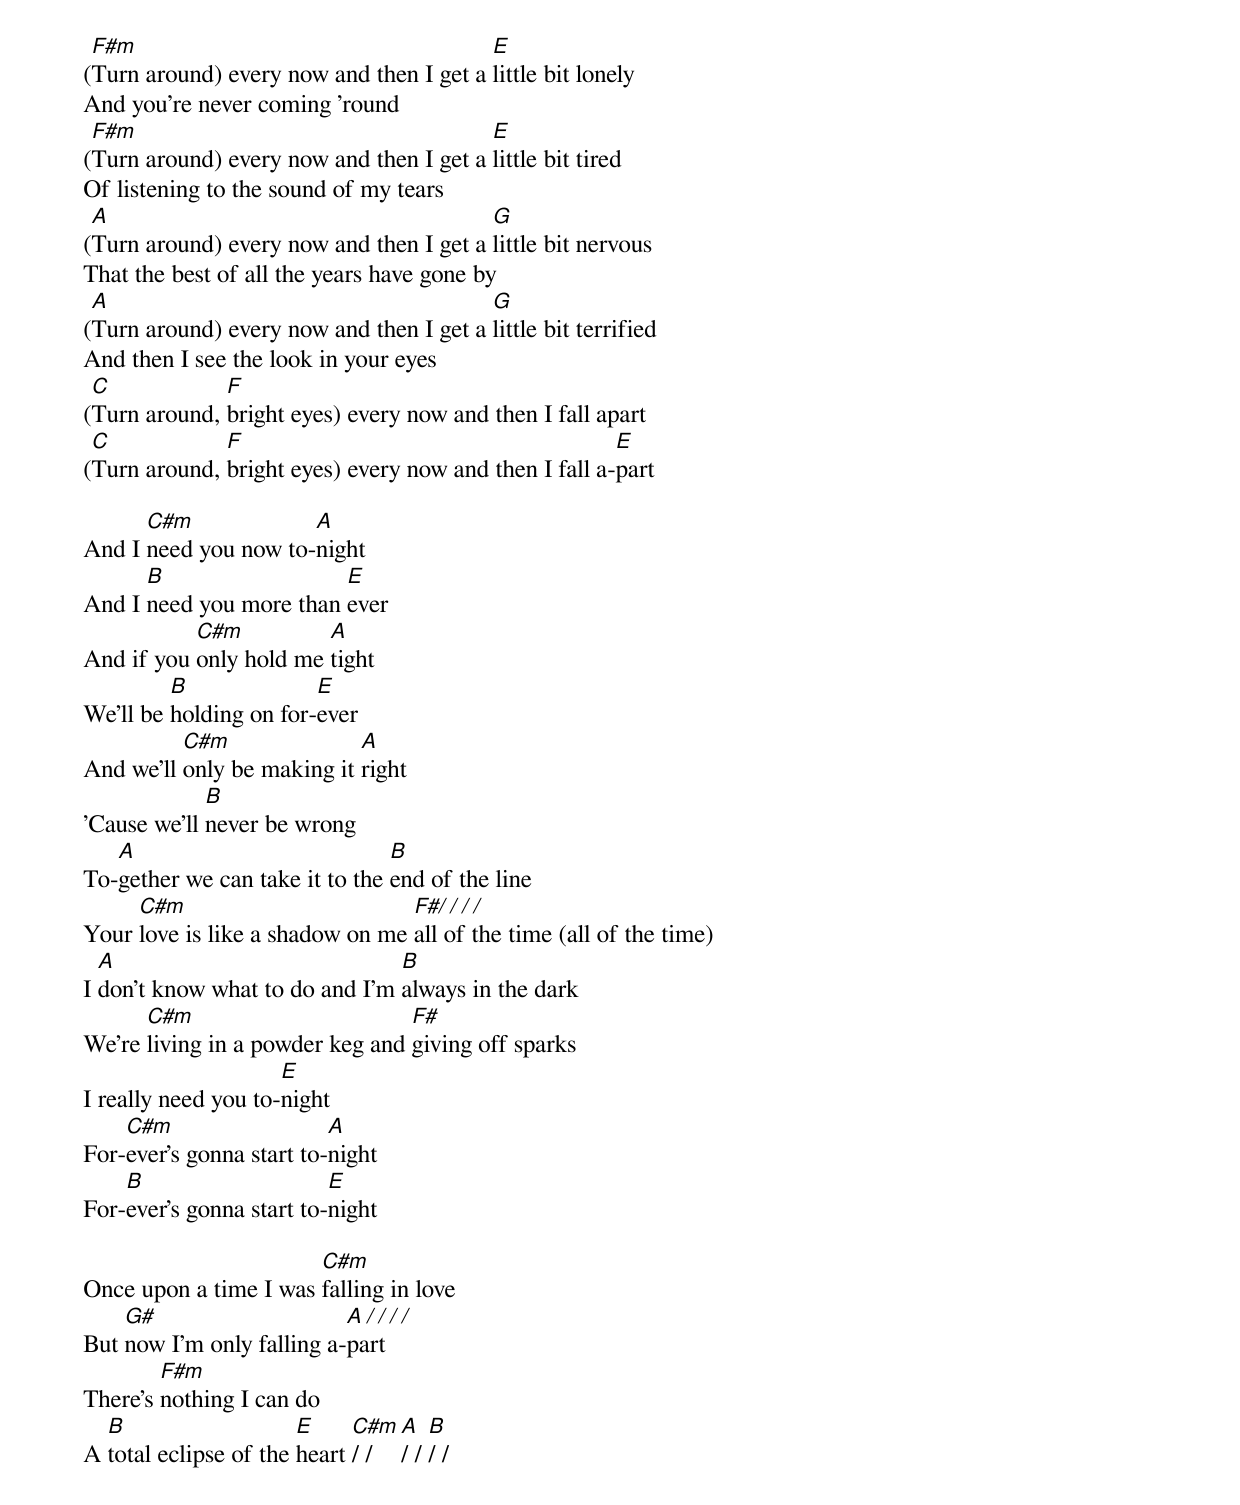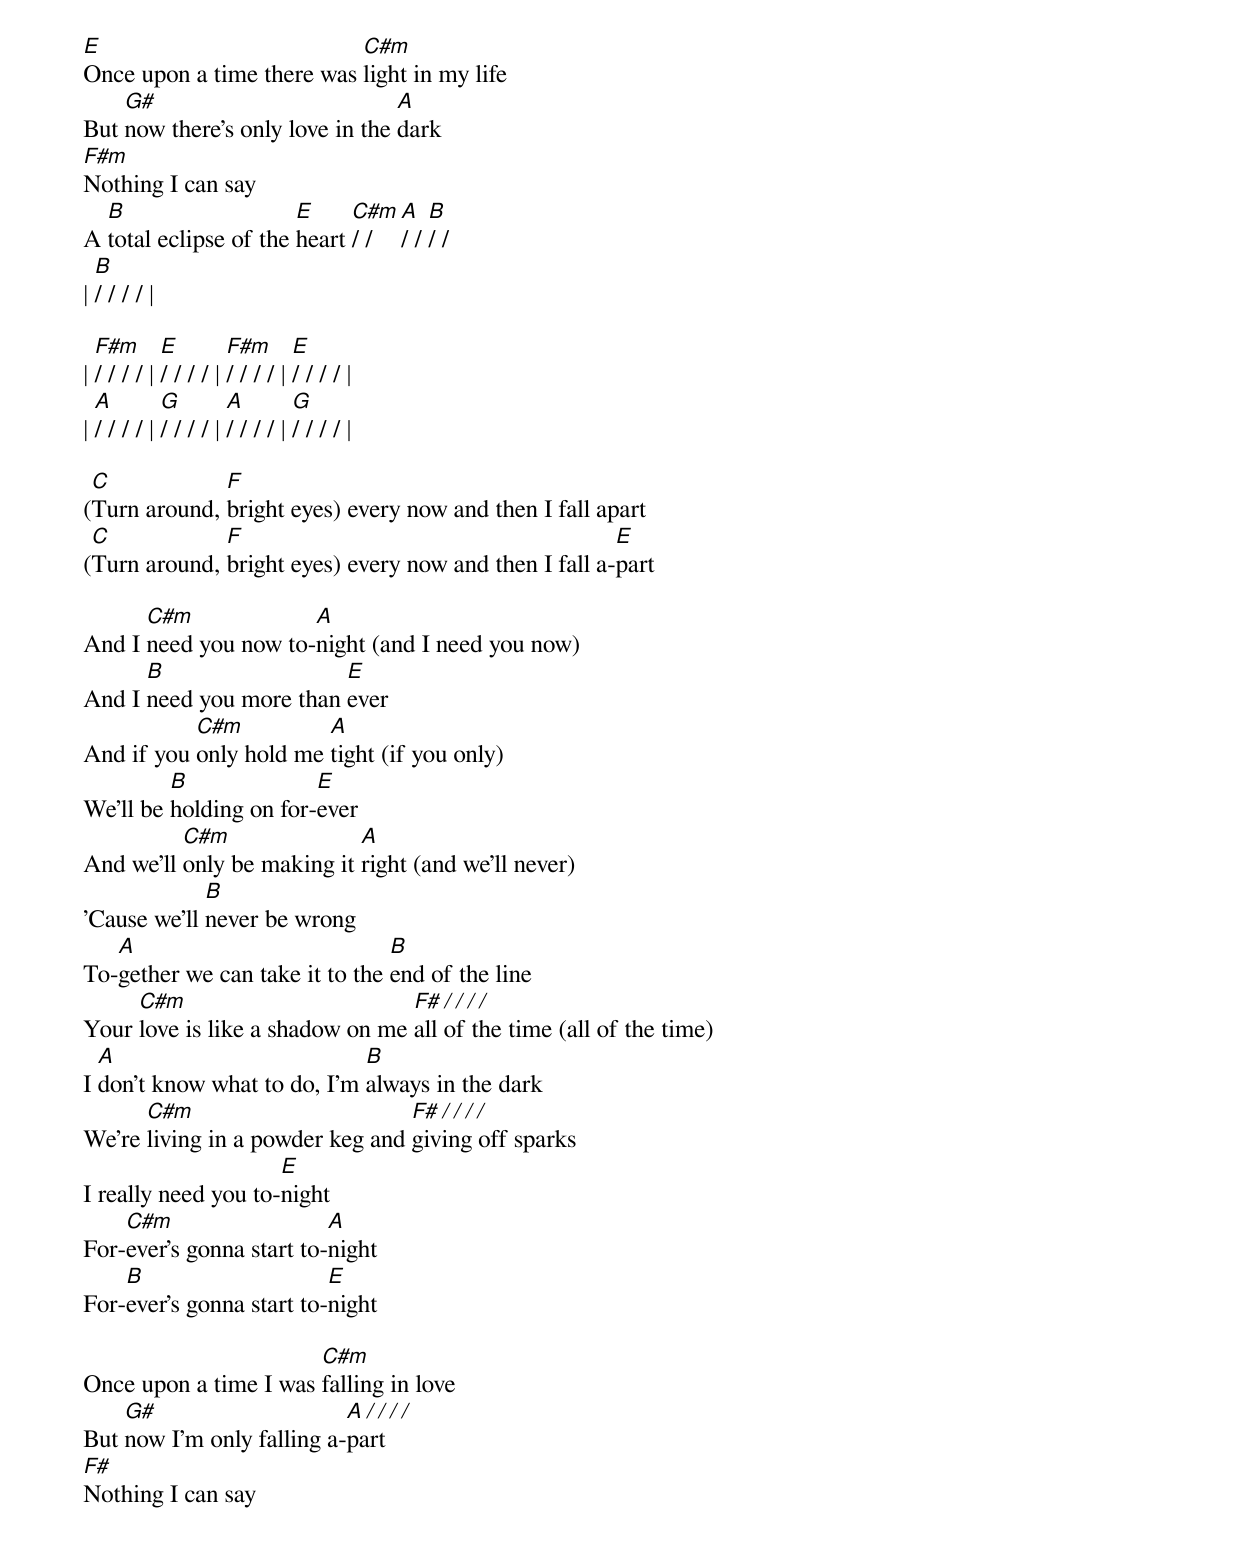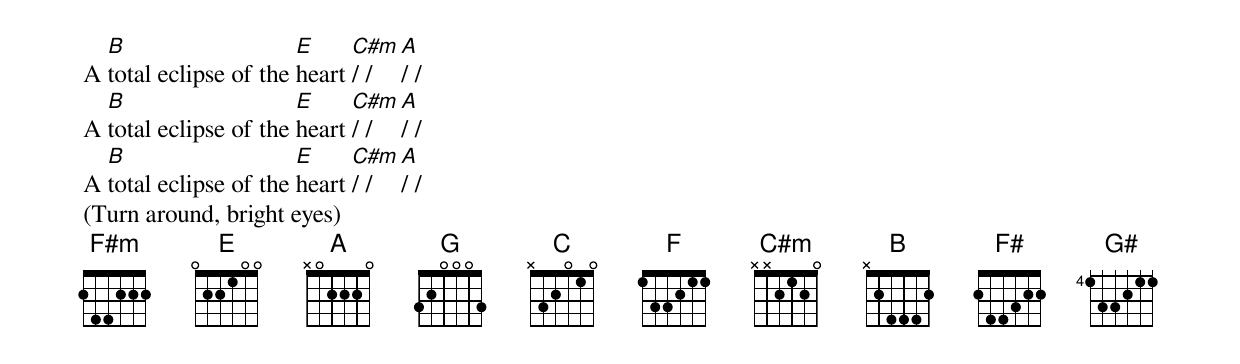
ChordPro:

([F#m]Turn around) every now and then I get a [E]little bit lonely
And you're never coming 'round
([F#m]Turn around) every now and then I get a [E]little bit tired
Of listening to the sound of my tears
([A]Turn around) every now and then I get a [G]little bit nervous
That the best of all the years have gone by
([A]Turn around) every now and then I get a [G]little bit terrified
And then I see the look in your eyes
([C]Turn around, [F]bright eyes) every now and then I fall apart
([C]Turn around, [F]bright eyes) every now and then I fall a-[E]part

And I [C#m]need you now to-[A]night
And I [B]need you more than [E]ever
And if you [C#m]only hold me [A]tight
We'll be [B]holding on for-[E]ever
And we'll [C#m]only be making it [A]right
'Cause we'll [B]never be wrong
To-[A]gether we can take it to the [B]end of the line
Your [C#m]love is like a shadow on me [F#/ / / /]all of the time (all of the time)
I [A]don't know what to do and I'm [B]always in the dark
We're [C#m]living in a powder keg and [F#]giving off sparks
I really need you to-[E]night
For-[C#m]ever's gonna start to-[A]night
For-[B]ever's gonna start to-[E]night

Once upon a time I was [C#m]falling in love
But [G#]now I'm only falling a-[A / / / / ]part
There's [F#m]nothing I can do
A [B]total eclipse of the [E]heart [C#m]/ / [A]/ / [B]/ /

[E]Once upon a time there was [C#m]light in my life
But [G#]now there's only love in the [A]dark
[F#m]Nothing I can say
A [B]total eclipse of the [E]heart [C#m]/ / [A]/ / [B]/ /
| [B]/ / / / |

| [F#m]/ / / / | [E]/ / / / | [F#m]/ / / / | [E]/ / / / |
| [A]/ / / / | [G]/ / / / | [A]/ / / / | [G]/ / / / |

([C]Turn around, [F]bright eyes) every now and then I fall apart
([C]Turn around, [F]bright eyes) every now and then I fall a-[E]part

And I [C#m]need you now to-[A]night (and I need you now)
And I [B]need you more than [E]ever
And if you [C#m]only hold me [A]tight (if you only)
We'll be [B]holding on for-[E]ever
And we'll [C#m]only be making it [A]right (and we'll never)
'Cause we'll [B]never be wrong
To-[A]gether we can take it to the [B]end of the line
Your [C#m]love is like a shadow on me [F# / / / / ]all of the time (all of the time)
I [A]don't know what to do, I'm [B]always in the dark
We're [C#m]living in a powder keg and [F# / / / /]giving off sparks
I really need you to-[E]night
For-[C#m]ever's gonna start to-[A]night
For-[B]ever's gonna start to-[E]night

Once upon a time I was [C#m]falling in love
But [G#]now I'm only falling a-[A / / / /]part
[F#]Nothing I can say
A [B]total eclipse of the [E]heart [C#m]/ / [A]/ /
A [B]total eclipse of the [E]heart [C#m]/ / [A]/ /
A [B]total eclipse of the [E]heart [C#m]/ / [A]/ /
(Turn around, bright eyes)
